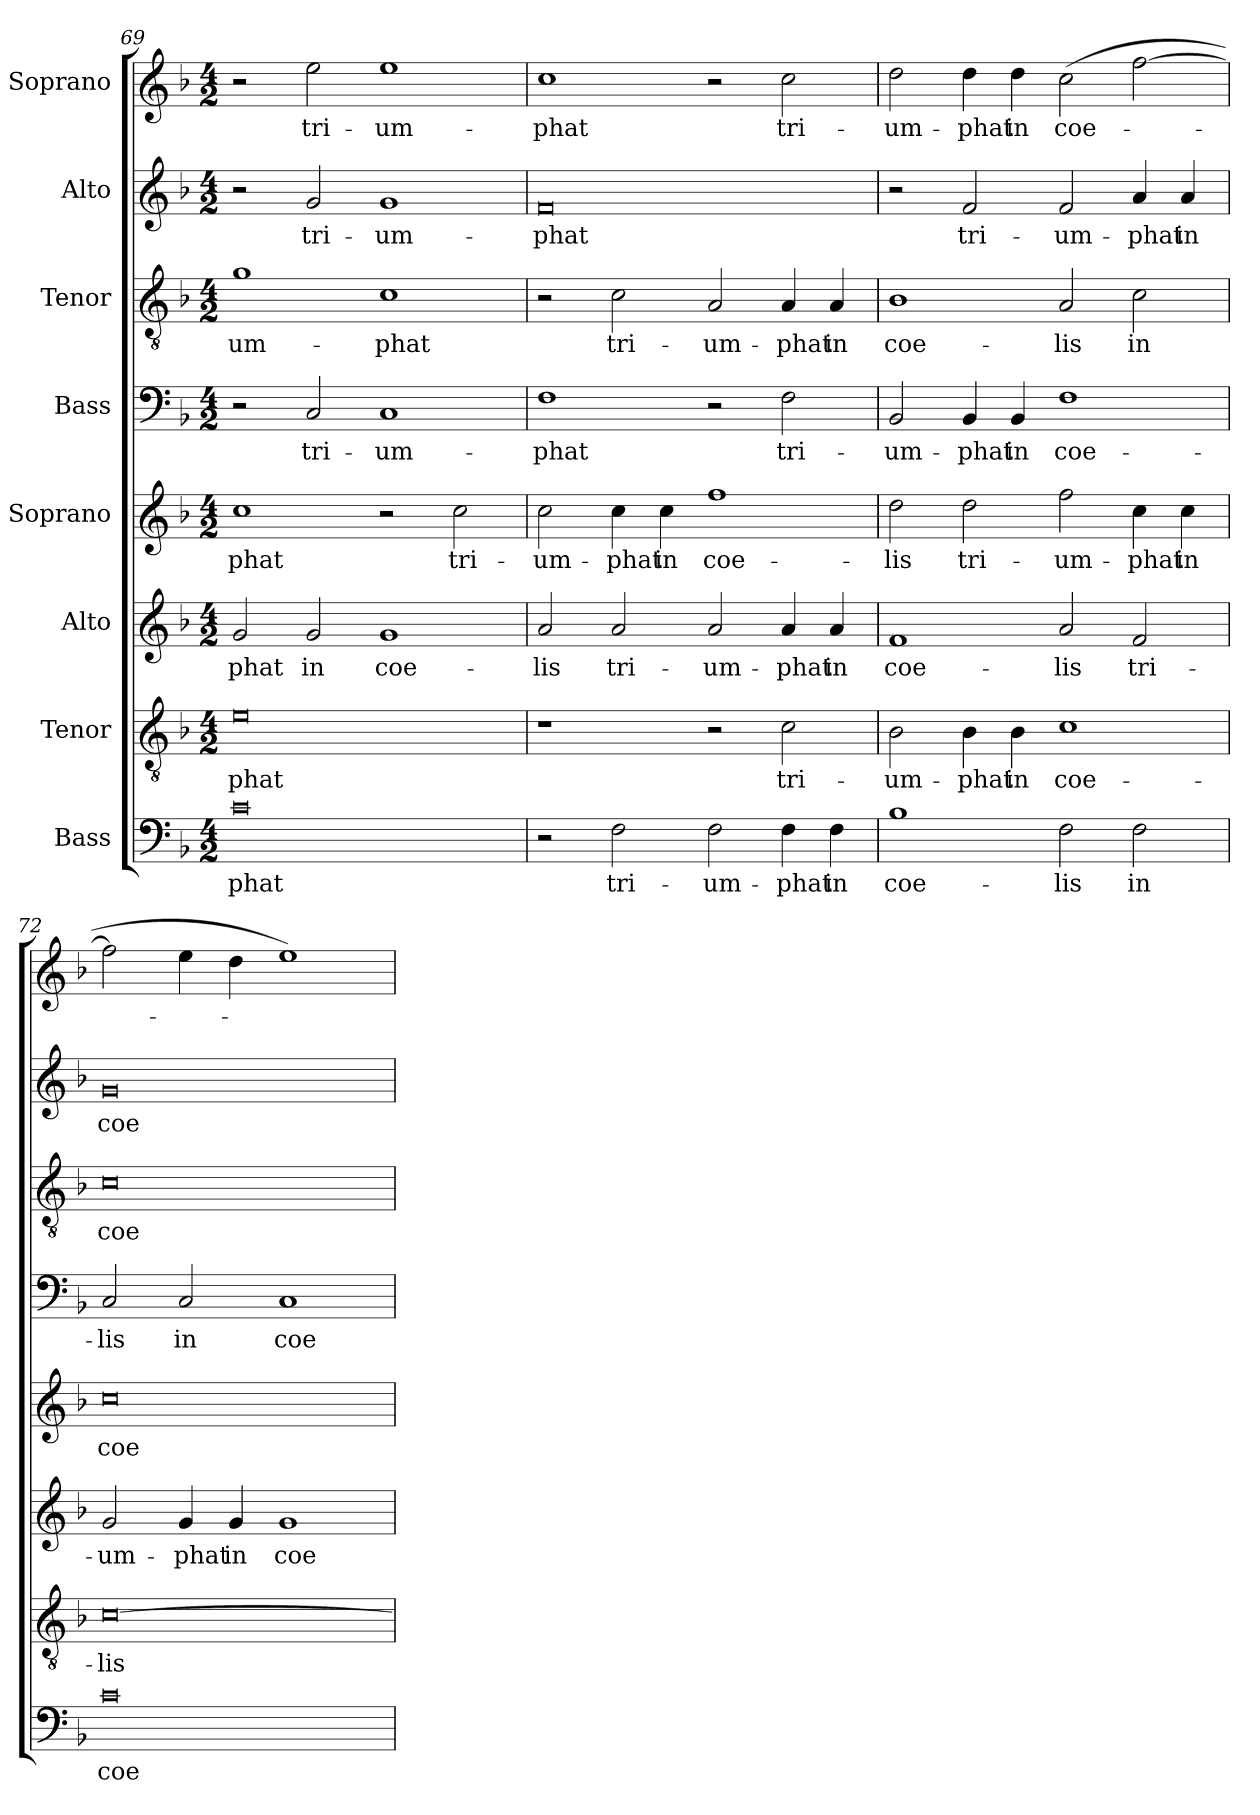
**kern	**text	**kern	**text	**kern	**text	**kern	**text	**kern	**text	**kern	**text	**kern	**text	**kern	**text
*part8	*part8	*part7	*part7	*part6	*part6	*part5	*part5	*part4	*part4	*part3	*part3	*part2	*part2	*part1	*part1
*staff8	*staff8	*staff7	*staff7	*staff6	*staff6	*staff5	*staff5	*staff4	*staff4	*staff3	*staff3	*staff2	*staff2	*staff1	*staff1
*I"Bass	*	*I"Tenor	*	*I"Alto	*	*I"Soprano	*	*I"Bass	*	*I"Tenor	*	*I"Alto	*	*I"Soprano	*
*clefF4	*	*clefGv2	*	*clefG2	*	*clefG2	*	*clefF4	*	*clefGv2	*	*clefG2	*	*clefG2	*
*k[b-]	*	*k[b-]	*	*k[b-]	*	*k[b-]	*	*k[b-]	*	*k[b-]	*	*k[b-]	*	*k[b-]	*
*F:	*	*F:	*	*F:	*	*F:	*	*F:	*	*F:	*	*F:	*	*F:	*
*M4/2	*	*M4/2	*	*M4/2	*	*M4/2	*	*M4/2	*	*M4/2	*	*M4/2	*	*M4/2	*
=69	=69	=69	=69	=69	=69	=69	=69	=69	=69	=69	=69	=69	=69	=69	=69
0c	-phat	0e	-phat	2g/	-phat	1cc	-phat	2r	.	1g	-um-	2r	.	2r	.
.	.	.	.	2g/	in	.	.	2C/	tri-	.	.	2g/	tri-	2ee\	tri-
.	.	.	.	1g	coe-	2r	.	1C	-um-	1c	-phat	1g	-um-	1ee	-um-
.	.	.	.	.	.	2cc\	tri-	.	.	.	.	.	.	.	.
!!LO:LB:g=z
=70	=70	=70	=70	=70	=70	=70	=70	=70	=70	=70	=70	=70	=70	=70	=70
2r	.	1r	.	2a/	-lis	2cc\	-um-	1F	-phat	2r	.	0f	-phat	1cc	-phat
2F\	tri-	.	.	2a/	tri-	4cc\	-phat	.	.	2c\	tri-	.	.	.	.
.	.	.	.	.	.	4cc\	in	.	.	.	.	.	.	.	.
2F\	-um-	2r	.	2a/	-um-	1ff	coe-	2r	.	2A/	-um-	.	.	2r	.
4F\	-phat	2c\	tri-	4a/	-phat	.	.	2F\	tri-	4A/	-phat	.	.	2cc\	tri-
4F\	in	.	.	4a/	in	.	.	.	.	4A/	in	.	.	.	.
=71	=71	=71	=71	=71	=71	=71	=71	=71	=71	=71	=71	=71	=71	=71	=71
1B-	coe-	2B-\	-um-	1f	coe-	2dd\	-lis	2BB-/	-um-	1B-	coe-	2r	.	2dd\	-um-
.	.	4B-\	-phat	.	.	2dd\	tri-	4BB-/	-phat	.	.	2f/	tri-	4dd\	-phat
.	.	4B-\	in	.	.	.	.	4BB-/	in	.	.	.	.	4dd\	in
2F\	-lis	1c	coe-	2a/	-lis	2ff\	-um-	1F	coe-	2A/	-lis	2f/	-um-	(2cc\	coe-
2F\	in	.	.	2f/	tri-	4cc\	-phat	.	.	2c\	in	4a/	-phat	[2ff\	.
.	.	.	.	.	.	4cc\	in	.	.	.	.	4a/	in	.	.
=72	=72	=72	=72	=72	=72	=72	=72	=72	=72	=72	=72	=72	=72	=72	=72
0c	coe-	[0c	-lis	2g/	-um-	0cc	coe-	2C/	-lis	0c	coe-	0g	coe-	2ff\]	.
.	.	.	.	4g/	-phat	.	.	2C/	in	.	.	.	.	4ee\	.
.	.	.	.	4g/	in	.	.	.	.	.	.	.	.	4dd\	.
.	.	.	.	1g	coe-	.	.	1C	coe-	.	.	.	.	1ee)	.
=	=	=	=	=	=	=	=	=	=	=	=	=	=	=	=
*-	*-	*-	*-	*-	*-	*-	*-	*-	*-	*-	*-	*-	*-	*-	*-
